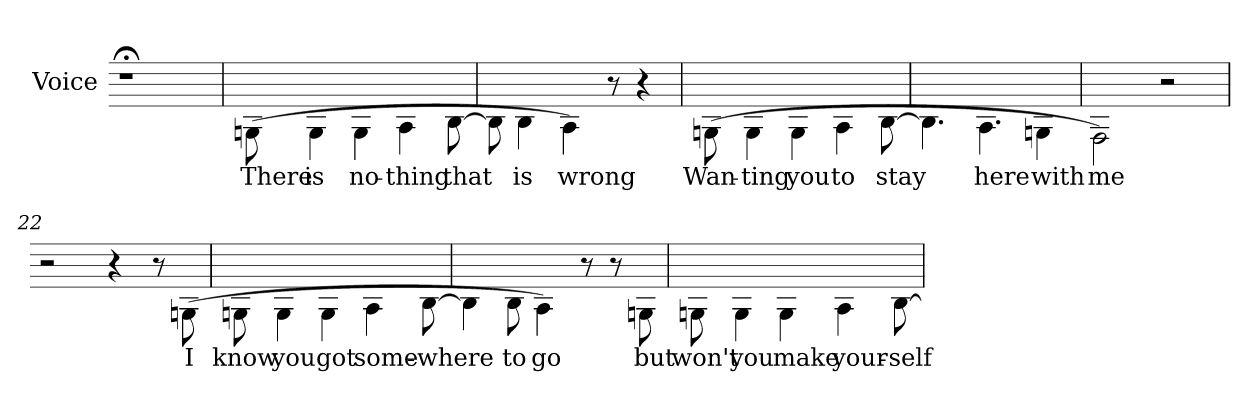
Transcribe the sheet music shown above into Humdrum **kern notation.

**kern	**text
*part1	*part1
*staff1	*staff1
*I"Voice	*
*I'Voice	*
=	=
1r;<	.
!!LO:PB:g=z
=1	=1
*clefF4	*
*k[f#c#g#]	*
*A:	*
*M4/4	*
1r	.
=2	=2
1r	.
=3	=3
1r	.
=4	=4
1r	.
=5	=5
1r	.
=6	=6
1r	.
=7	=7
1r	.
=8	=8
1r	.
=9	=9
1r	.
!!LO:LB:g=z
=10	=10
1r	.
=11	=11
1r	.
=12	=12
1r	.
=13	=13
1r	.
=14	=14
1r	.
=15	=15
1r	.
=16	=16
1r	.
=17||	=17||
!	!LO:LY:b:color=#000000
(8Gni\	There
!	!LO:LY:b:color=#000000
4Gi\	is
!	!LO:LY:b:color=#000000
4Gi\	no-
!	!LO:LY:b:color=#000000
4Ai\	-thing
!	!LO:LY:b:color=#000000
[8Bi\	that
!!LO:LB:g=z
=18	=18
8Bi\]	.
!	!LO:LY:b:color=#000000
4Bi\	is
!	!LO:LY:b:color=#000000
4Ai\)	wrong
8r	.
4r	.
=19	=19
!	!LO:LY:b:color=#000000
(8Gni\	Wan-
!	!LO:LY:b:color=#000000
4Gi\	-ting
!	!LO:LY:b:color=#000000
4Gi\	you
!	!LO:LY:b:color=#000000
4Ai\	to
!	!LO:LY:b:color=#000000
[8Bi\	stay
=20	=20
4.Bi\]	.
!	!LO:LY:b:color=#000000
4.Ai\	here
!	!LO:LY:b:color=#000000
4Gni\	with
=21	=21
!	!LO:LY:b:color=#000000
2F#i\)	me
2r	.
=22	=22
2r	.
4r	.
8r	.
!	!LO:LY:b:color=#000000
(8Gni\	I
!!LO:LB:g=z
=23	=23
!	!LO:LY:b:color=#000000
8Gni\	know
!	!LO:LY:b:color=#000000
4Gi\	you
!	!LO:LY:b:color=#000000
4Gi\	got
!	!LO:LY:b:color=#000000
4Ai\	some-
!	!LO:LY:b:color=#000000
[8Bi\	-where
=24	=24
4Bi\]	.
!	!LO:LY:b:color=#000000
8Bi\	to
!	!LO:LY:b:color=#000000
4Ai\)	go
8r	.
8r	.
!	!LO:LY:b:color=#000000
8Gni\	but
=25	=25
!	!LO:LY:b:color=#000000
8Gni\	won't
!	!LO:LY:b:color=#000000
4Gi\	you
!	!LO:LY:b:color=#000000
4Gi\	make
!	!LO:LY:b:color=#000000
4Ai\	your-
!	!LO:LY:b:color=#000000
[8Bi\	-self
=	=
*-	*-
